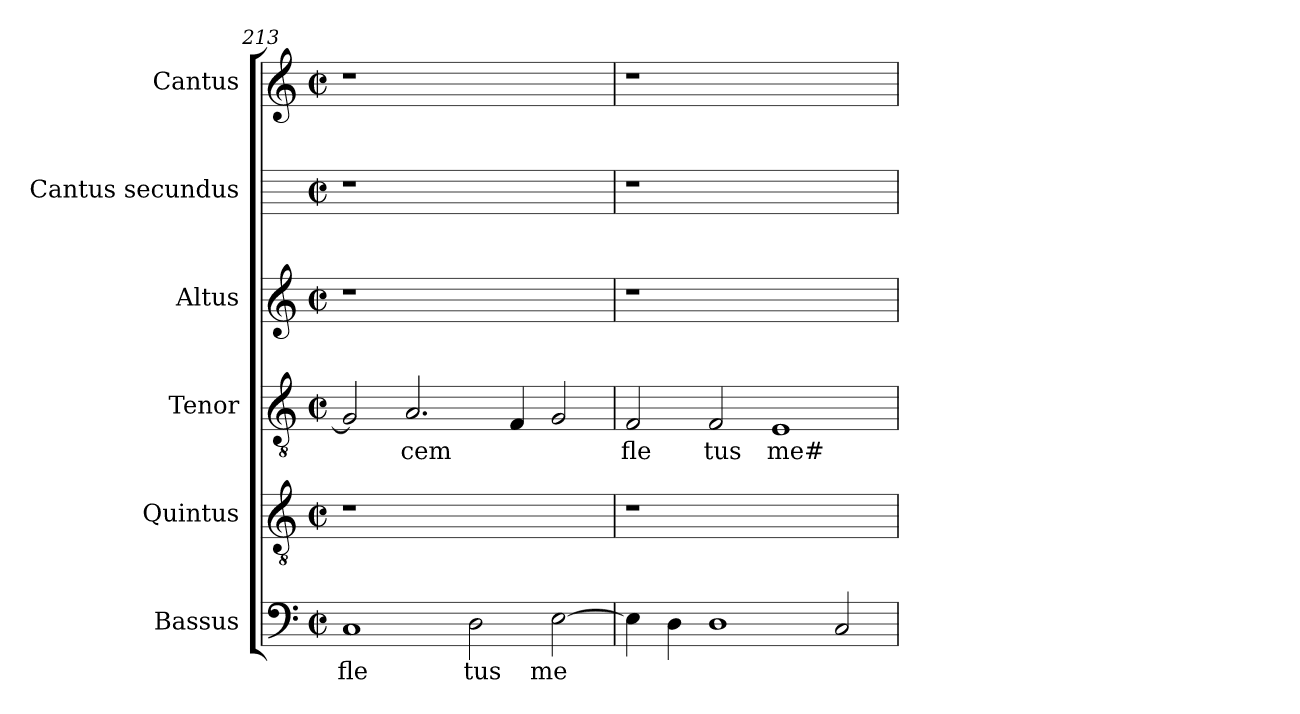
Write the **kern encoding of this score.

**kern	**text	**kern	**kern	**text	**kern	**kern	**kern
*part6	*part6	*part5	*part4	*part4	*part3	*part2	*part1
*staff6	*staff6	*staff5	*staff4	*staff4	*staff3	*staff2	*staff1
*I"Bassus	*	*I"Quintus	*I"Tenor	*	*I"Altus	*I"Cantus  secundus	*I"Cantus
*I'B	*	*I'Q	*I'T	*	*I'A	*	*I'C
*clefF4	*	*clefGv2	*clefGv2	*	*clefG2	*	*clefG2
*k[]	*	*k[]	*k[]	*	*k[]	*k[]	*k[]
*C:	*	*C:	*C:	*	*C:	*C:	*C:
*M2/2	*	*M2/2	*M2/2	*	*M2/2	*M2/2	*M2/2
*met(c|)	*	*met(c|)	*met(c|)	*	*met(c|)	*met(c|)	*met(c|)
=213	=213	=213	=213	=213	=213	=213	=213
!	!LO:LY:b:cj	!	!	!LO:LY:b:cj	!	!	!
1C	fle	1r	2G/]	.	1r	1r	1r
!	!	!	!	!LO:LY:b:cj	!	!	!
.	.	.	2.A/	cem	.	.	.
!	!LO:LY:b:cj	!	!	!	!	!	!
2D\	tus	1ryy	.	.	1ryy	1ryy	1ryy
!	!	!	!	!LO:LY:b:cj	!	!	!
.	.	.	4F/	.	.	.	.
!	!LO:LY:b:cj	!	!	!LO:LY:b:cj	!	!	!
[>2E\	me	.	2G/	.	.	.	.
=214	=214	=214	=214	=214	=214	=214	=214
!	!LO:LY:b:cj	!	!	!LO:LY:b:cj	!	!	!
4E\]	.	1r	2F/	fle	1r	1r	1r
!	!LO:LY:b:cj	!	!	!	!	!	!
4D\	.	.	.	.	.	.	.
!	!LO:LY:b:cj	!	!	!LO:LY:b:cj	!	!	!
1D	.	.	2F/	tus	.	.	.
!	!	!	!	!LO:LY:b:cj	!	!	!
.	.	1ryy	1E	me#	1ryy	1ryy	1ryy
!	!LO:LY:b:cj	!	!	!	!	!	!
2C/	.	.	.	.	.	.	.
=	=	=	=	=	=	=	=
*-	*-	*-	*-	*-	*-	*-	*-
